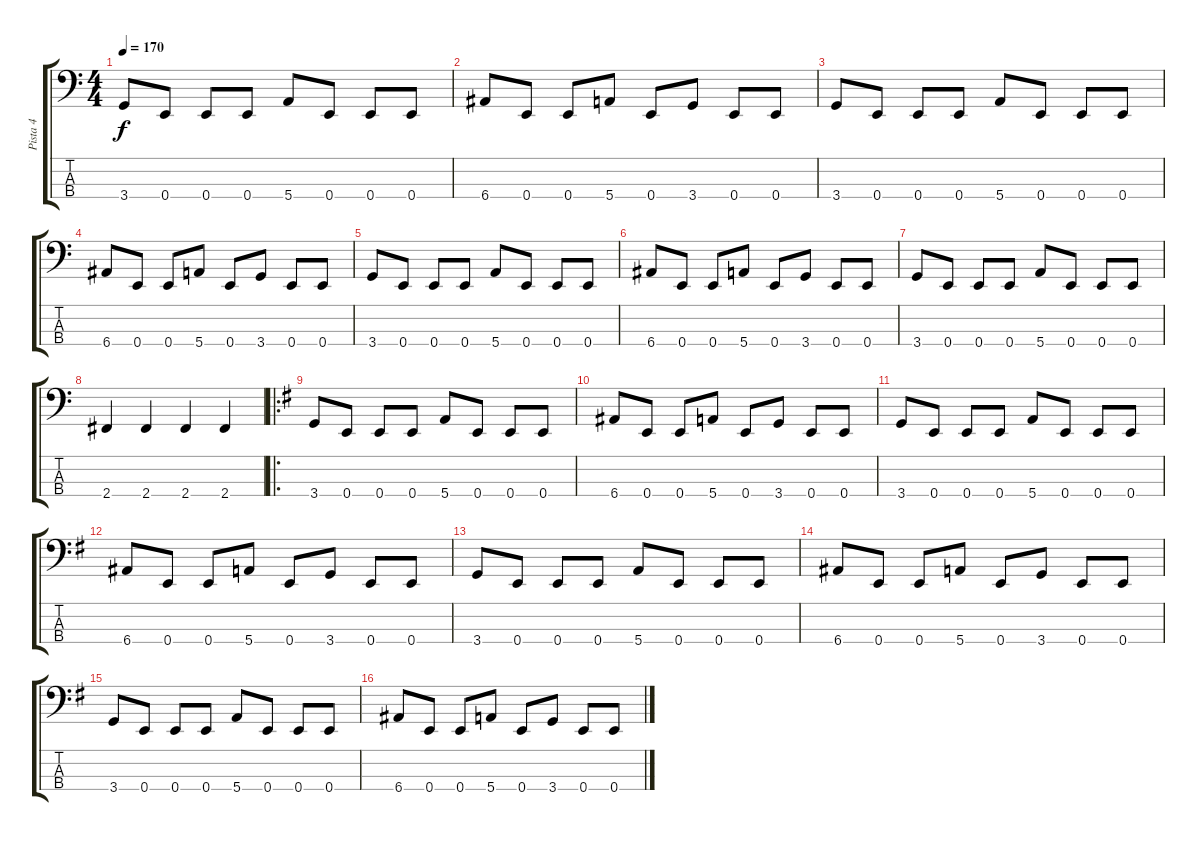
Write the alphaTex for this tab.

\track ("Pista 4" "Pista 4") {instrument electricbassfinger}
\staff {score tabs}
\tuning (G2 D2 A1 E1) {hide}
\ts (4 4)
\tempo 170
\clef f4
\ks c
3.4.8{dy f} 0.4.8 0.4.8 0.4.8 5.4.8 0.4.8 0.4.8 0.4.8 |
6.4.8 0.4.8 0.4.8 5.4.8 0.4.8 3.4.8 0.4.8 0.4.8 |
3.4.8 0.4.8 0.4.8 0.4.8 5.4.8 0.4.8 0.4.8 0.4.8 |
6.4.8 0.4.8 0.4.8 5.4.8 0.4.8 3.4.8 0.4.8 0.4.8 |
3.4.8 0.4.8 0.4.8 0.4.8 5.4.8 0.4.8 0.4.8 0.4.8 |
6.4.8 0.4.8 0.4.8 5.4.8 0.4.8 3.4.8 0.4.8 0.4.8 |
3.4.8 0.4.8 0.4.8 0.4.8 5.4.8 0.4.8 0.4.8 0.4.8 |
2.4.4 2.4.4 2.4.4 2.4.4 |
\ro
\ks g
3.4.8 0.4.8 0.4.8 0.4.8 5.4.8 0.4.8 0.4.8 0.4.8 |
6.4.8 0.4.8 0.4.8 5.4.8 0.4.8 3.4.8 0.4.8 0.4.8 |
3.4.8 0.4.8 0.4.8 0.4.8 5.4.8 0.4.8 0.4.8 0.4.8 |
6.4.8 0.4.8 0.4.8 5.4.8 0.4.8 3.4.8 0.4.8 0.4.8 |
3.4.8 0.4.8 0.4.8 0.4.8 5.4.8 0.4.8 0.4.8 0.4.8 |
6.4.8 0.4.8 0.4.8 5.4.8 0.4.8 3.4.8 0.4.8 0.4.8 |
3.4.8 0.4.8 0.4.8 0.4.8 5.4.8 0.4.8 0.4.8 0.4.8 |
6.4.8 0.4.8 0.4.8 5.4.8 0.4.8 3.4.8 0.4.8 0.4.8
